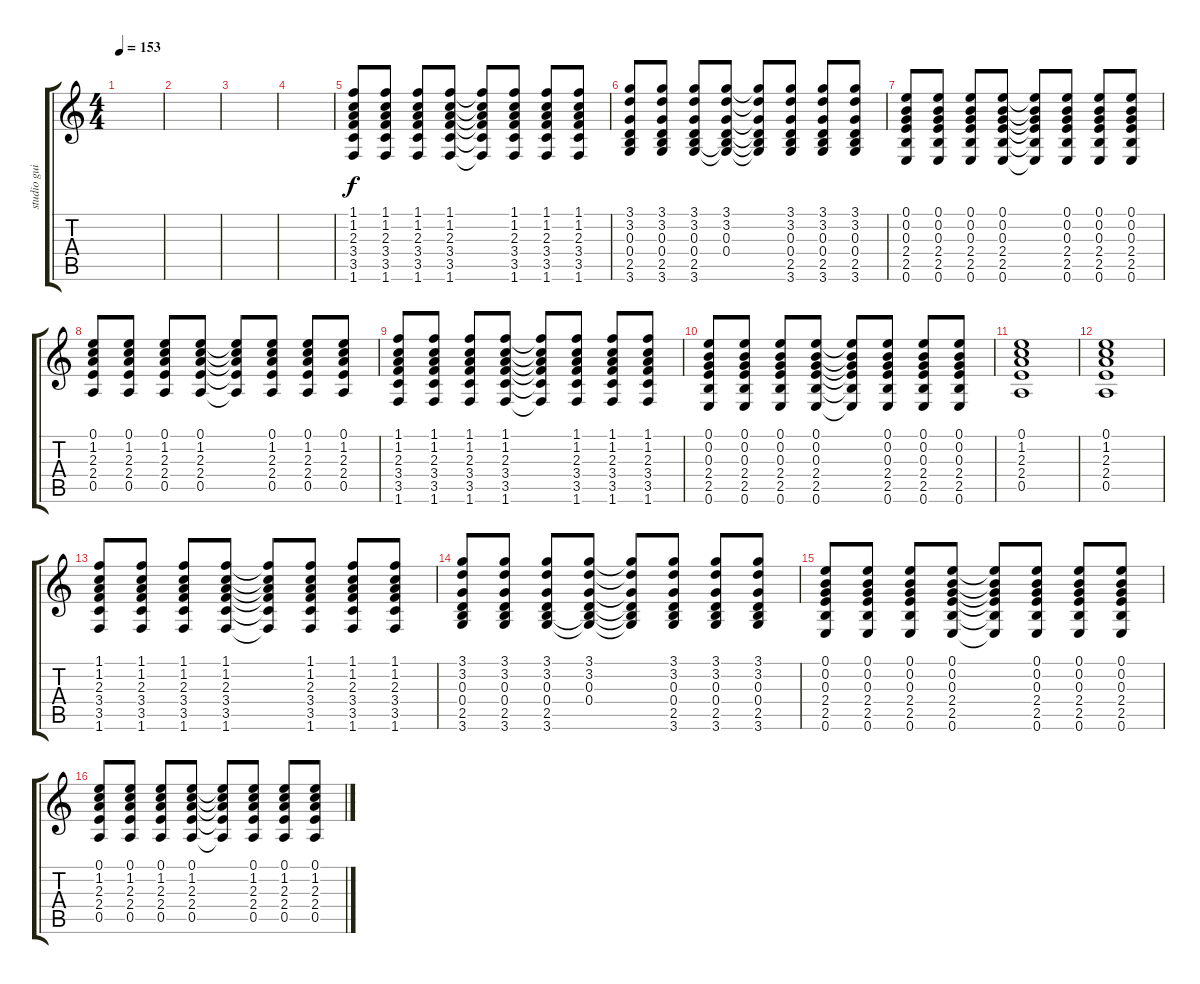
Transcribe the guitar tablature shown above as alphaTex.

\track ("studio guitar" "studio gui") {instrument acousticguitarsteel}
\staff {score tabs}
\tuning (E4 B3 G3 D3 A2 E2) {hide}
\ts (4 4)
\tempo 153
\clef g2
\ks c
|
|
|
|
\section ("" "")
(1.1 1.2 2.3 3.4 3.5 1.6).8 (1.1 1.2 2.3 3.4 3.5 1.6).8 (1.1 1.2 2.3 3.4 3.5 1.6).8 (1.1 1.2 2.3 3.4 3.5 1.6).8 (1.1{t} 1.2{t} 2.3{t} 3.4{t} 3.5{t} 1.6{t}).8 (1.1 1.2 2.3 3.4 3.5 1.6).8 (1.1 1.2 2.3 3.4 3.5 1.6).8 (1.1 1.2 2.3 3.4 3.5 1.6).8 |
(3.1 3.2 0.3 0.4 2.5 3.6).8 (3.1 3.2 0.3 0.4 2.5 3.6).8 (3.1 3.2 0.3 0.4 2.5 3.6).8 (3.1 3.2 0.3 0.4 2.5{t} 3.6{t}).8 (3.1{t} 3.2{t} 0.3{t} 0.4{t} 2.5{t} 3.6{t}).8 (3.1 3.2 0.3 0.4 2.5 3.6).8 (3.1 3.2 0.3 0.4 2.5 3.6).8 (3.1 3.2 0.3 0.4 2.5 3.6).8 |
(0.1 0.2 0.3 2.4 2.5 0.6).8 (0.1 0.2 0.3 2.4 2.5 0.6).8 (0.1 0.2 0.3 2.4 2.5 0.6).8 (0.1 0.2 0.3 2.4 2.5 0.6).8 (0.1{t} 0.2{t} 0.3{t} 2.4{t} 2.5{t} 0.6{t}).8 (0.1 0.2 0.3 2.4 2.5 0.6).8 (0.1 0.2 0.3 2.4 2.5 0.6).8 (0.1 0.2 0.3 2.4 2.5 0.6).8 |
(0.1 1.2 2.3 2.4 0.5).8 (0.1 1.2 2.3 2.4 0.5).8 (0.1 1.2 2.3 2.4 0.5).8 (0.1 1.2 2.3 2.4 0.5).8 (0.1{t} 1.2{t} 2.3{t} 2.4{t} 0.5{t}).8 (0.1 1.2 2.3 2.4 0.5).8 (0.1 1.2 2.3 2.4 0.5).8 (0.1 1.2 2.3 2.4 0.5).8 |
(1.1 1.2 2.3 3.4 3.5 1.6).8 (1.1 1.2 2.3 3.4 3.5 1.6).8 (1.1 1.2 2.3 3.4 3.5 1.6).8 (1.1 1.2 2.3 3.4 3.5 1.6).8 (1.1{t} 1.2{t} 2.3{t} 3.4{t} 3.5{t} 1.6{t}).8 (1.1 1.2 2.3 3.4 3.5 1.6).8 (1.1 1.2 2.3 3.4 3.5 1.6).8 (1.1 1.2 2.3 3.4 3.5 1.6).8 |
(0.1 0.2 0.3 2.4 2.5 0.6).8 (0.1 0.2 0.3 2.4 2.5 0.6).8 (0.1 0.2 0.3 2.4 2.5 0.6).8 (0.1 0.2 0.3 2.4 2.5 0.6).8 (0.1{t} 0.2{t} 0.3{t} 2.4{t} 2.5{t} 0.6{t}).8 (0.1 0.2 0.3 2.4 2.5 0.6).8 (0.1 0.2 0.3 2.4 2.5 0.6).8 (0.1 0.2 0.3 2.4 2.5 0.6).8 |
(0.1 1.2 2.3 2.4 0.5).1 |
(0.1 1.2 2.3 2.4 0.5).1 |
(1.1 1.2 2.3 3.4 3.5 1.6).8 (1.1 1.2 2.3 3.4 3.5 1.6).8 (1.1 1.2 2.3 3.4 3.5 1.6).8 (1.1 1.2 2.3 3.4 3.5 1.6).8 (1.1{t} 1.2{t} 2.3{t} 3.4{t} 3.5{t} 1.6{t}).8 (1.1 1.2 2.3 3.4 3.5 1.6).8 (1.1 1.2 2.3 3.4 3.5 1.6).8 (1.1 1.2 2.3 3.4 3.5 1.6).8 |
(3.1 3.2 0.3 0.4 2.5 3.6).8 (3.1 3.2 0.3 0.4 2.5 3.6).8 (3.1 3.2 0.3 0.4 2.5 3.6).8 (3.1 3.2 0.3 0.4 2.5{t} 3.6{t}).8 (3.1{t} 3.2{t} 0.3{t} 0.4{t} 2.5{t} 3.6{t}).8 (3.1 3.2 0.3 0.4 2.5 3.6).8 (3.1 3.2 0.3 0.4 2.5 3.6).8 (3.1 3.2 0.3 0.4 2.5 3.6).8 |
(0.1 0.2 0.3 2.4 2.5 0.6).8 (0.1 0.2 0.3 2.4 2.5 0.6).8 (0.1 0.2 0.3 2.4 2.5 0.6).8 (0.1 0.2 0.3 2.4 2.5 0.6).8 (0.1{t} 0.2{t} 0.3{t} 2.4{t} 2.5{t} 0.6{t}).8 (0.1 0.2 0.3 2.4 2.5 0.6).8 (0.1 0.2 0.3 2.4 2.5 0.6).8 (0.1 0.2 0.3 2.4 2.5 0.6).8 |
(0.1 1.2 2.3 2.4 0.5).8 (0.1 1.2 2.3 2.4 0.5).8 (0.1 1.2 2.3 2.4 0.5).8 (0.1 1.2 2.3 2.4 0.5).8 (0.1{t} 1.2{t} 2.3{t} 2.4{t} 0.5{t}).8 (0.1 1.2 2.3 2.4 0.5).8 (0.1 1.2 2.3 2.4 0.5).8 (0.1 1.2 2.3 2.4 0.5).8
